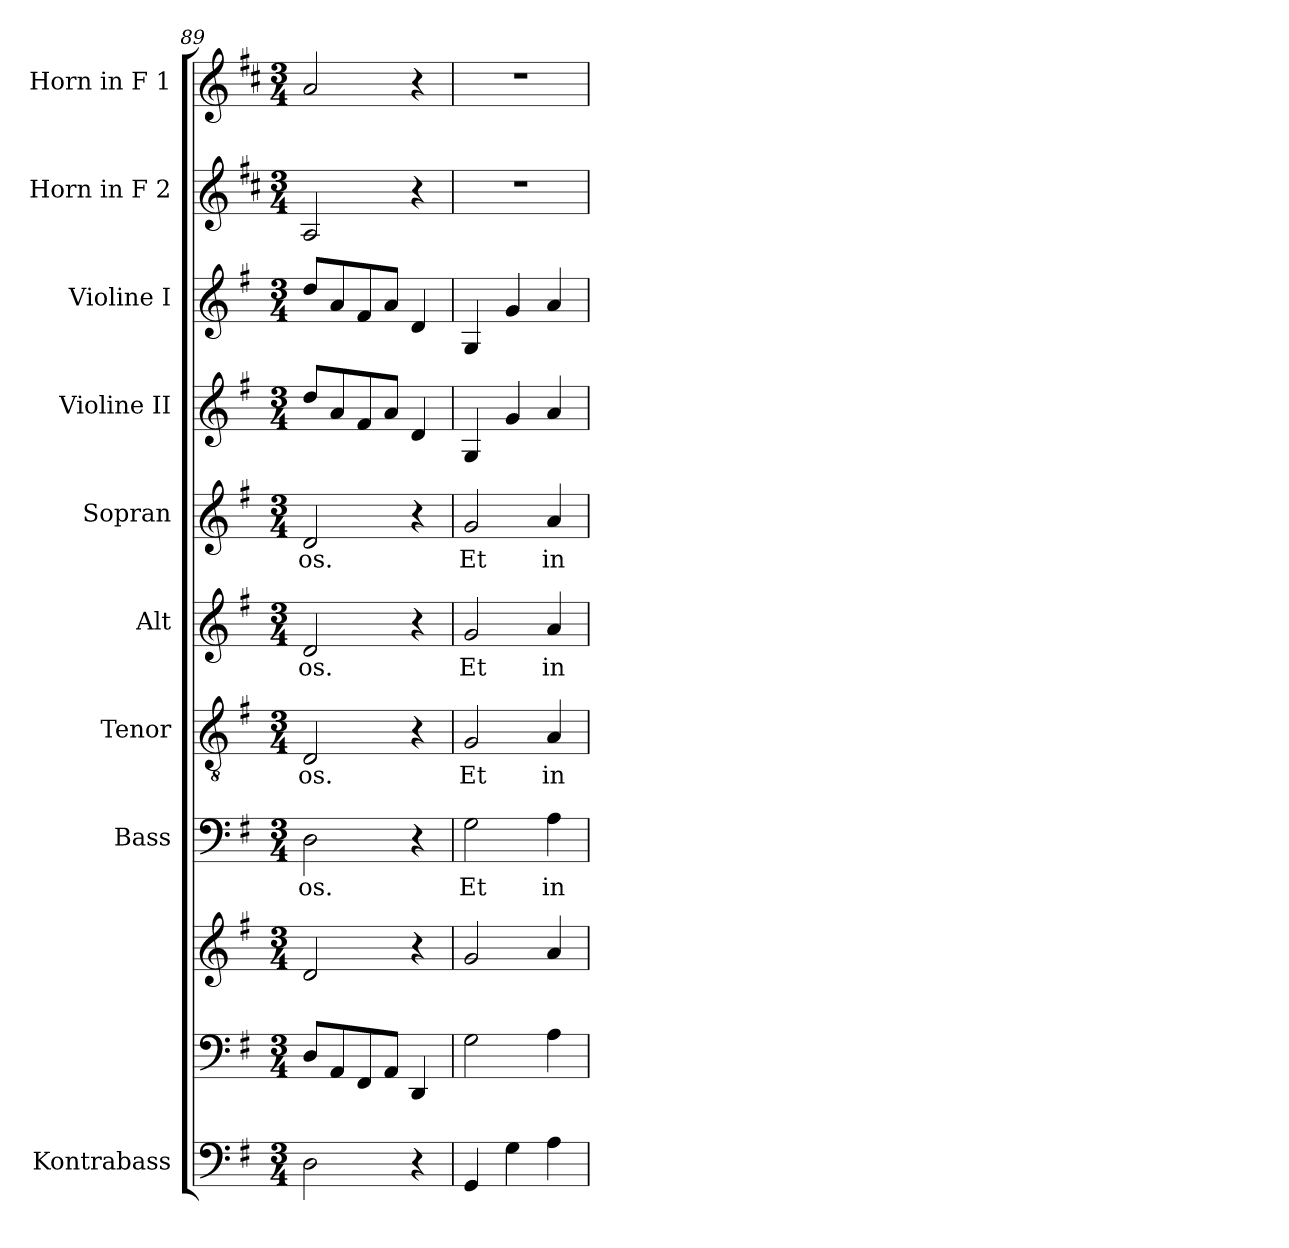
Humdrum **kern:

**kern	**kern	**kern	**kern	**text	**kern	**text	**kern	**text	**kern	**text	**kern	**kern	**kern	**kern
*part10	*part9	*part9	*part8	*part8	*part7	*part7	*part6	*part6	*part5	*part5	*part4	*part3	*part2	*part1
*staff11	*staff10	*staff9	*staff8	*staff8	*staff7	*staff7	*staff6	*staff6	*staff5	*staff5	*staff4	*staff3	*staff2	*staff1
*I"Kontrabass	*	*	*I"Bass	*	*I"Tenor	*	*I"Alt	*	*I"Sopran	*	*I"Violine II	*I"Violine I	*I"Horn in F 2	*I"Horn in F 1
*I'Kb.	*	*	*I'B.	*	*I'T.	*	*I'A.	*	*I'S.	*	*I'Vl. II	*I'Vl. I	*I'Hrn. 2	*I'Hrn. 1
*clefF4	*clefF4	*clefG2	*clefF4	*	*clefGv2	*	*clefG2	*	*clefG2	*	*clefG2	*clefG2	*clefG2	*clefG2
*ITrd7c12	*	*	*	*	*	*	*	*	*	*	*	*	*ITrd4c7	*ITrd4c7
*k[f#]	*k[f#]	*k[f#]	*k[f#]	*	*k[f#]	*	*k[f#]	*	*k[f#]	*	*k[f#]	*k[f#]	*k[f#]	*k[f#]
*G:	*G:	*G:	*G:	*	*G:	*	*G:	*	*G:	*	*G:	*G:	*G:	*G:
*M3/4	*M3/4	*M3/4	*M3/4	*	*M3/4	*	*M3/4	*	*M3/4	*	*M3/4	*M3/4	*M3/4	*M3/4
=89	=89	=89	=89	=89	=89	=89	=89	=89	=89	=89	=89	=89	=89	=89
!	!	!	!	!LO:LY:b	!	!LO:LY:b	!	!LO:LY:b	!	!LO:LY:b	!	!	!	!
2DD\	8D/L	2d/	2D\	-os.	2D/	-os.	2d/	-os.	2d/	-os.	8dd/L	8dd/L	2D/	2d/
.	8AA/	.	.	.	.	.	.	.	.	.	8a/	8a/	.	.
.	8FF#/	.	.	.	.	.	.	.	.	.	8f#/	8f#/	.	.
.	8AA/J	.	.	.	.	.	.	.	.	.	8a/J	8a/J	.	.
4r	4DD/	4r	4r	.	4r	.	4r	.	4r	.	4d/	4d/	4r	4r
=90	=90	=90	=90	=90	=90	=90	=90	=90	=90	=90	=90	=90	=90	=90
!	!	!	!	!LO:LY:b	!	!LO:LY:b	!	!LO:LY:b	!	!LO:LY:b	!	!	!	!
4GGG/	2G\	2g/	2G\	Et	2G/	Et	2g/	Et	2g/	Et	4G/	4G/	2.r	2.r
4GG\	.	.	.	.	.	.	.	.	.	.	4g/	4g/	.	.
!	!	!	!	!LO:LY:b	!	!LO:LY:b	!	!LO:LY:b	!	!LO:LY:b	!	!	!	!
4AA\	4A\	4a/	4A\	in	4A/	in	4a/	in	4a/	in	4a/	4a/	.	.
=	=	=	=	=	=	=	=	=	=	=	=	=	=	=
*-	*-	*-	*-	*-	*-	*-	*-	*-	*-	*-	*-	*-	*-	*-
